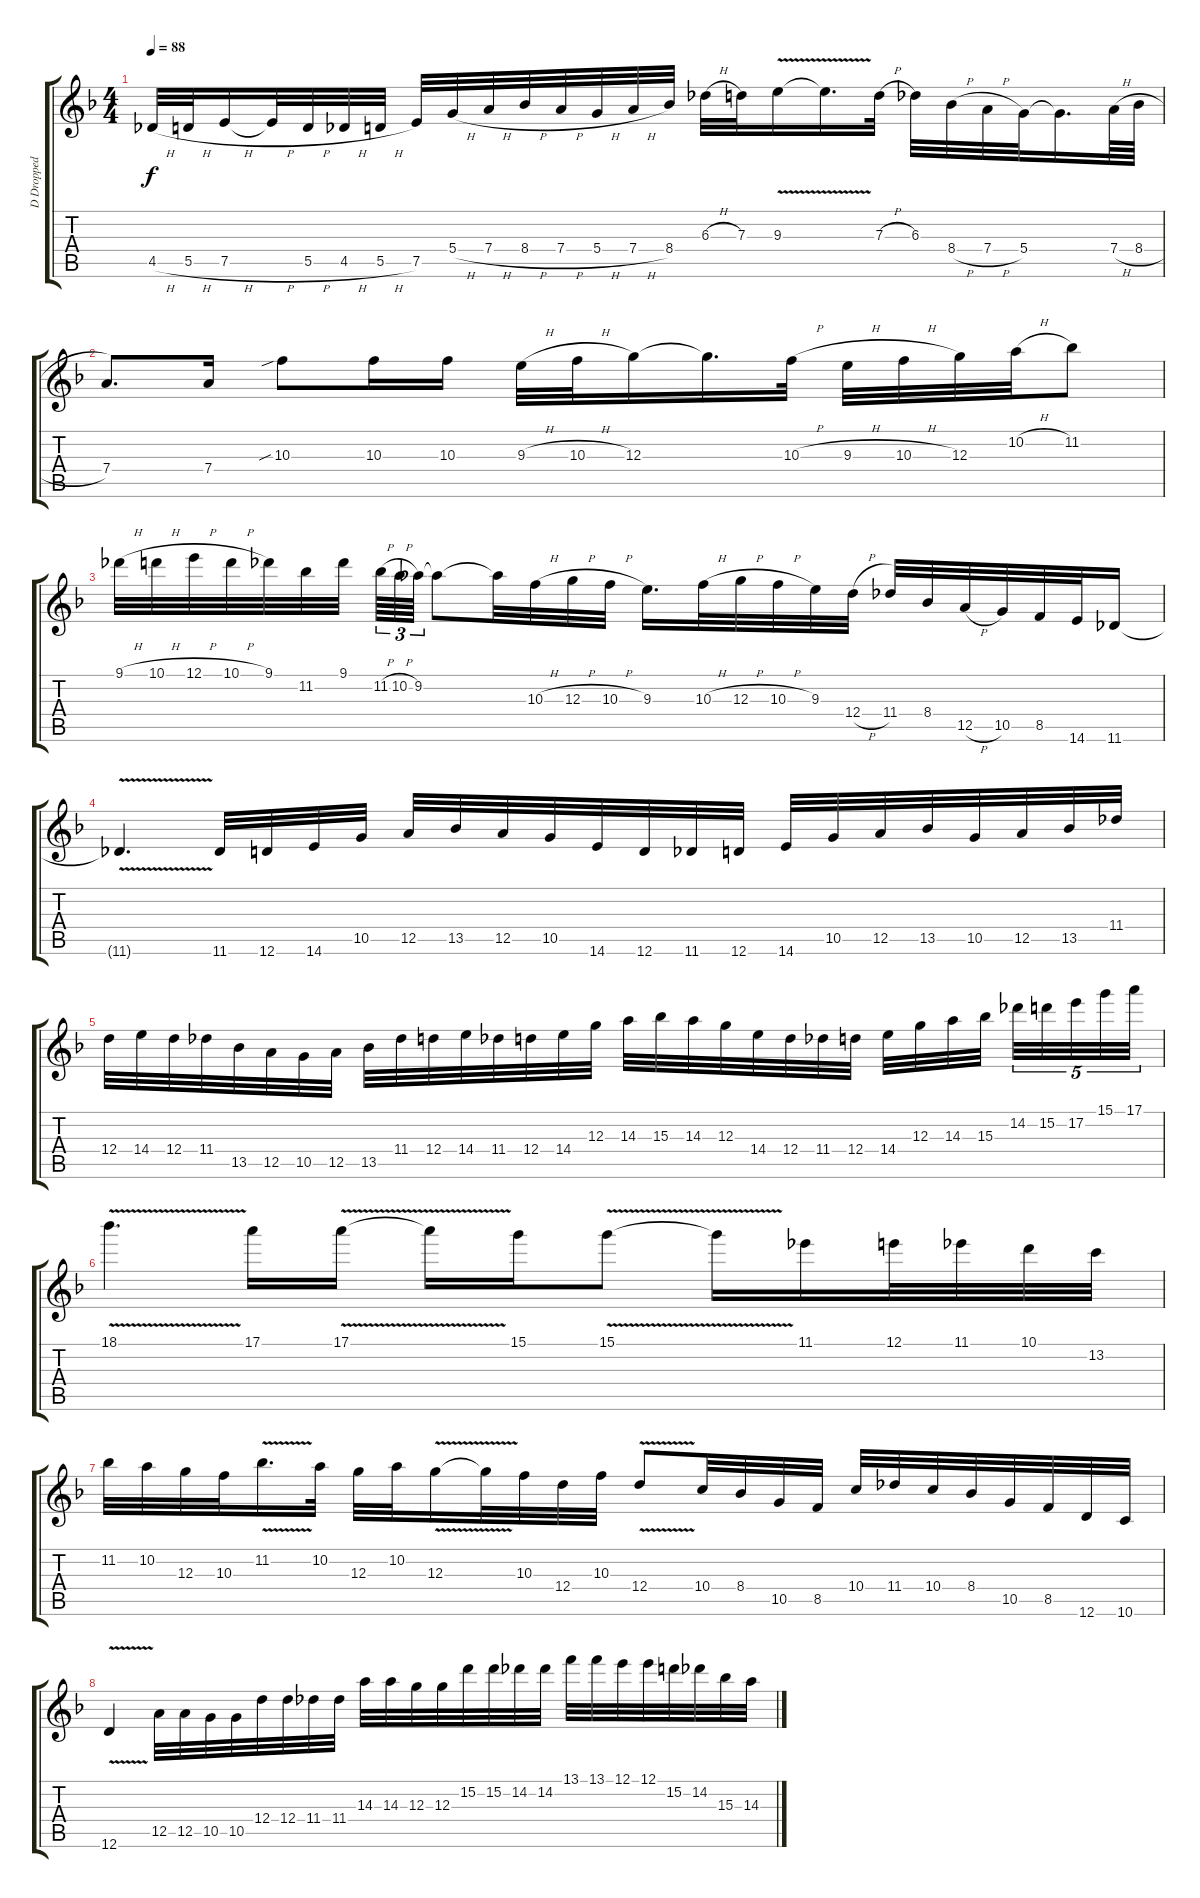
\track ("D Dropped Guitar II - John Petrucci" "D Dropped ") {instrument distortionguitar}
\staff {score tabs}
\tuning (E4 B3 G3 D3 A2 D2) {hide}
\ts (4 4)
\tempo 88
\clef g2
\ks f
4.5{h}.32{dy f} 5.5{h}.32 7.5{h}.16 7.5{h t}.32 5.5{h}.32 4.5{h}.32 5.5{h}.32 7.5.32 5.4{h}.32 7.4{h}.32 8.4{h}.32 7.4{h}.32 5.4{h}.32 7.4{h}.32 8.4.32 6.3{h}.32 7.3.32 9.3{v}.16 9.3{t}.16{d} 7.3{h}.32 6.3.32 8.4{h}.32 7.4{h}.32 5.4.32 5.4{t}.16{d} 7.4{h}.64 8.4{h}.64 |
7.4.8{d} 7.4.16 10.3{sib}.8 10.3.16 10.3.16 9.3{h}.32 10.3{h}.32 12.3.16 12.3{t}.16{d} 10.3{h}.32 9.3{h}.32 10.3{h}.32 12.3.32 10.2{h}.32 11.2.8 |
9.1{h}.32 10.1{h}.32 12.1{h}.32 10.1{h}.32 9.1.32 11.2.32 9.1.32{beam splitsecondary} 11.2{h}.64{tu (3 2)} 10.2{h}.64{tu (3 2)} 9.2.64{tu (3 2)} 9.2{t}.8 9.2{t}.32 10.3{h}.32 12.3{h}.32 10.3{h}.32 9.3.16{d} 10.3{h}.32 12.3{h}.32 10.3{h}.32 9.3.32 12.4{h}.32 11.4.32 8.4.32 12.5{h}.32 10.5.32 8.5.32 14.6.32 11.6.16 |
11.6{v t}.4{d} 11.6.32 12.6.32 14.6.32 10.5.32 12.5.32 13.5.32 12.5.32 10.5.32 14.6.32 12.6.32 11.6.32 12.6.32 14.6.32 10.5.32 12.5.32 13.5.32 10.5.32 12.5.32 13.5.32 11.4.32 |
12.4.32 14.4.32 12.4.32 11.4.32 13.5.32 12.5.32 10.5.32 12.5.32 13.5.32 11.4.32 12.4.32 14.4.32 11.4.32 12.4.32 14.4.32 12.3.32 14.3.32 15.3.32 14.3.32 12.3.32 14.4.32 12.4.32 11.4.32 12.4.32 14.4.32 12.3.32 14.3.32 15.3.32{beam splitsecondary} 14.2.32{tu (5 4)} 15.2.32{tu (5 4)} 17.2.32{tu (5 4)} 15.1.32{tu (5 4)} 17.1.32{tu (5 4)} |
18.1{v}.4{d} 17.1.16 17.1{v}.16 17.1{t}.16 15.1.16 15.1{v}.8 15.1{t}.16 11.1.16 12.1.32 11.1.32 10.1.32 13.2.32 |
11.2.32 10.2.32 12.3.32 10.3.32 11.2{v}.16{d} 10.2.32 12.3.32 10.2.32 12.3{v}.16 12.3{t}.32 10.3.32 12.4.32 10.3.32 12.4{v}.8 10.4.32 8.4.32 10.5.32 8.5.32 10.4.32 11.4.32 10.4.32 8.4.32 10.5.32 8.5.32 12.6.32 10.6.32 |
12.6{v}.4 12.5.32 12.5.32 10.5.32 10.5.32 12.4.32 12.4.32 11.4.32 11.4.32 14.3.32 14.3.32 12.3.32 12.3.32 15.2.32 15.2.32 14.2.32 14.2.32 13.1.32 13.1.32 12.1.32 12.1.32 15.2.32 14.2.32 15.3.32 14.3.32
